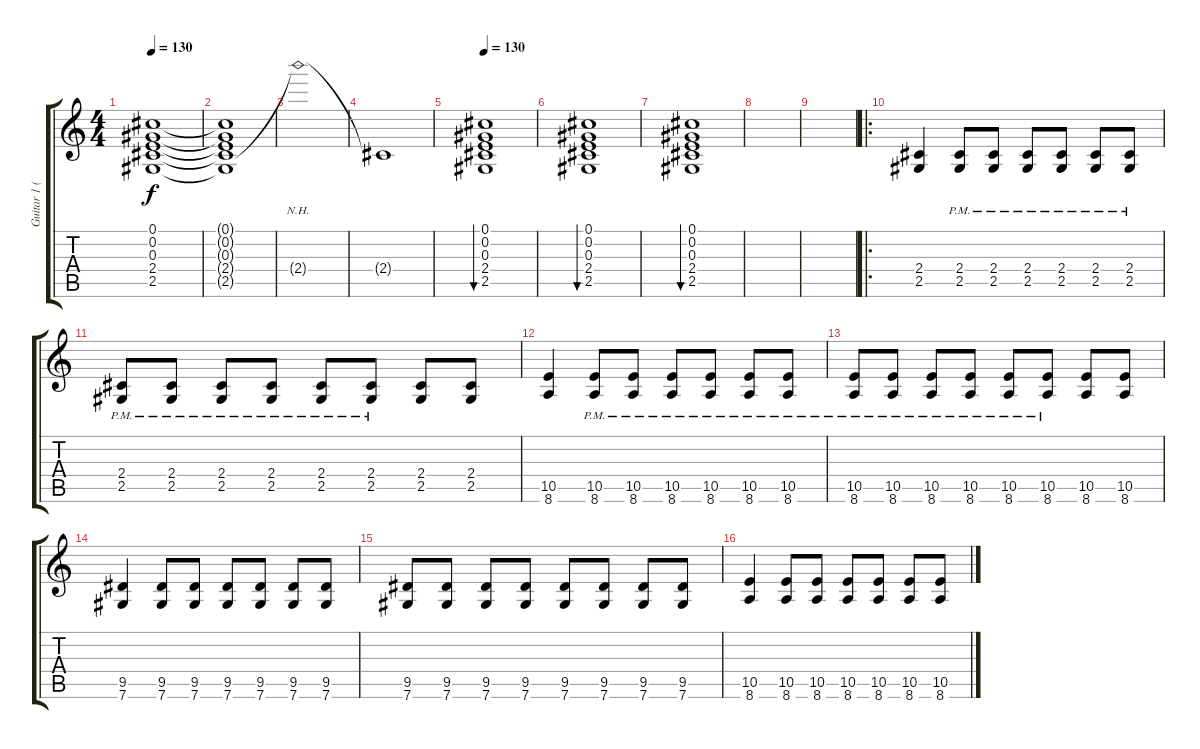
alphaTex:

\track ("Guitar 1 (Lead)" "Guitar 1 (") {instrument distortionguitar}
\staff {score tabs}
\tuning (Db4 Ab3 E3 B2 Gb2 Db2) {hide}
\ts (4 4)
\tempo 130
\clef g2
\ks c
(0.1 0.2 0.3 2.4 2.5).1{dy f} |
(0.1{t} 0.2{t} 0.3{t} 2.4{t} 2.5{t}).1 |
2.4{nh t}.1 |
2.4{t}.1 |
\tempo 130
(0.1 0.2 0.3 2.4 2.5).1{bu 60} |
(0.1 0.2 0.3 2.4 2.5).1{bu 60} |
(0.1 0.2 0.3 2.4 2.5).1{bu 60} |
|
|
\ro
(2.4 2.5).4 (2.4 2.5{pm}).8 (2.4 2.5{pm}).8 (2.4 2.5{pm}).8 (2.4 2.5{pm}).8 (2.4 2.5{pm}).8 (2.4 2.5{pm}).8 |
(2.4 2.5{pm}).8 (2.4 2.5{pm}).8 (2.4 2.5{pm}).8 (2.4 2.5{pm}).8 (2.4 2.5{pm}).8 (2.4 2.5{pm}).8 (2.4 2.5).8 (2.4 2.5).8 |
(10.5 8.6).4 (10.5{pm} 8.6).8 (10.5{pm} 8.6).8 (10.5{pm} 8.6).8 (10.5{pm} 8.6).8 (10.5{pm} 8.6).8 (10.5{pm} 8.6).8 |
(10.5{pm} 8.6).8 (10.5{pm} 8.6).8 (10.5{pm} 8.6).8 (10.5{pm} 8.6).8 (10.5{pm} 8.6).8 (10.5{pm} 8.6).8 (10.5 8.6).8 (10.5 8.6).8 |
(9.5 7.6).4 (9.5 7.6).8 (9.5 7.6).8 (9.5 7.6).8 (9.5 7.6).8 (9.5 7.6).8 (9.5 7.6).8 |
(9.5 7.6).8 (9.5 7.6).8 (9.5 7.6).8 (9.5 7.6).8 (9.5 7.6).8 (9.5 7.6).8 (9.5 7.6).8 (9.5 7.6).8 |
(10.5 8.6).4 (10.5 8.6).8 (10.5 8.6).8 (10.5 8.6).8 (10.5 8.6).8 (10.5 8.6).8 (10.5 8.6).8
